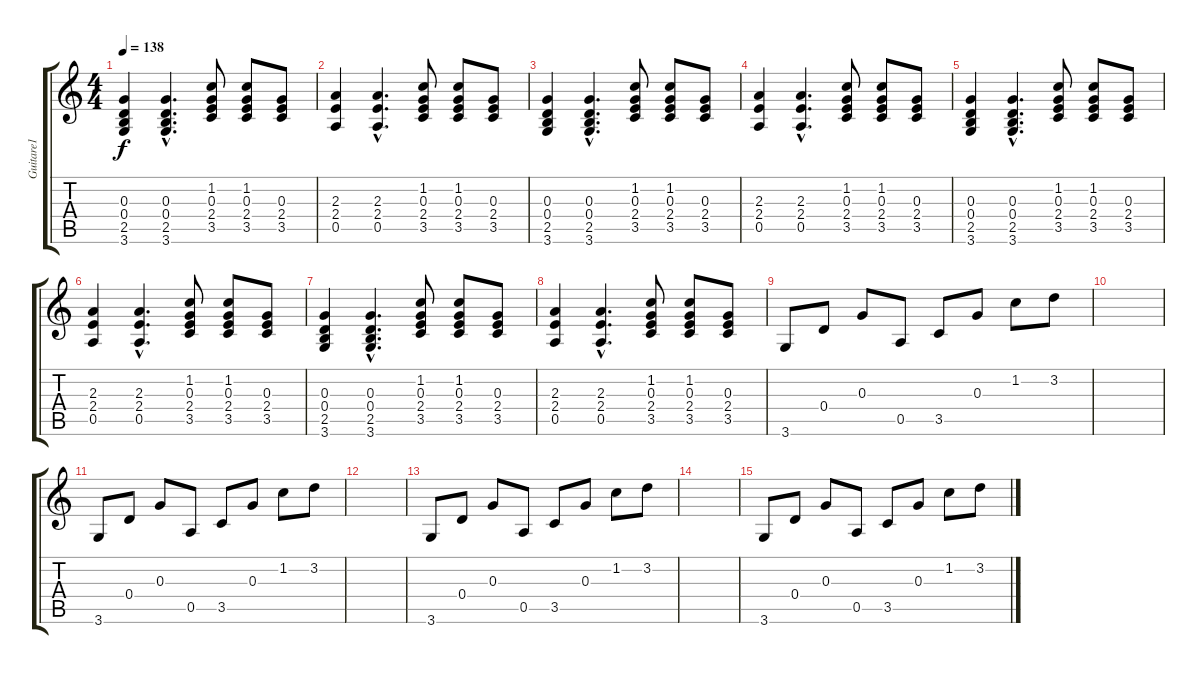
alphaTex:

\track ("Guitare1" "Guitare1") {instrument electricguitarclean}
\staff {score tabs}
\tuning (E4 B3 G3 D3 A2 E2) {hide}
\ts (4 4)
\tempo 138
\clef g2
\ks c
(0.3 0.4 2.5 3.6).4{dy f} (0.3{hac} 0.4{hac} 2.5{hac} 3.6{hac}).4{d} (1.2 0.3 2.4 3.5).8 (1.2 0.3 2.4 3.5).8 (0.3 2.4 3.5).8 |
(2.3 2.4 0.5).4 (2.3{hac} 2.4{hac} 0.5{hac}).4{d} (1.2 0.3 2.4 3.5).8 (1.2 0.3 2.4 3.5).8 (0.3 2.4 3.5).8 |
(0.3 0.4 2.5 3.6).4 (0.3{hac} 0.4{hac} 2.5{hac} 3.6{hac}).4{d} (1.2 0.3 2.4 3.5).8 (1.2 0.3 2.4 3.5).8 (0.3 2.4 3.5).8 |
(2.3 2.4 0.5).4 (2.3{hac} 2.4{hac} 0.5{hac}).4{d} (1.2 0.3 2.4 3.5).8 (1.2 0.3 2.4 3.5).8 (0.3 2.4 3.5).8 |
(0.3 0.4 2.5 3.6).4 (0.3{hac} 0.4{hac} 2.5{hac} 3.6{hac}).4{d} (1.2 0.3 2.4 3.5).8 (1.2 0.3 2.4 3.5).8 (0.3 2.4 3.5).8 |
(2.3 2.4 0.5).4 (2.3{hac} 2.4{hac} 0.5{hac}).4{d} (1.2 0.3 2.4 3.5).8 (1.2 0.3 2.4 3.5).8 (0.3 2.4 3.5).8 |
(0.3 0.4 2.5 3.6).4 (0.3{hac} 0.4{hac} 2.5{hac} 3.6{hac}).4{d} (1.2 0.3 2.4 3.5).8 (1.2 0.3 2.4 3.5).8 (0.3 2.4 3.5).8 |
(2.3 2.4 0.5).4 (2.3{hac} 2.4{hac} 0.5{hac}).4{d} (1.2 0.3 2.4 3.5).8 (1.2 0.3 2.4 3.5).8 (0.3 2.4 3.5).8 |
3.6.8{volume 10} 0.4.8 0.3.8 0.5.8 3.5.8 0.3.8 1.2.8 3.2.8 |
|
3.6.8 0.4.8 0.3.8 0.5.8 3.5.8 0.3.8 1.2.8 3.2.8 |
|
3.6.8 0.4.8 0.3.8 0.5.8 3.5.8 0.3.8 1.2.8 3.2.8 |
|
3.6.8 0.4.8 0.3.8 0.5.8 3.5.8 0.3.8 1.2.8 3.2.8
